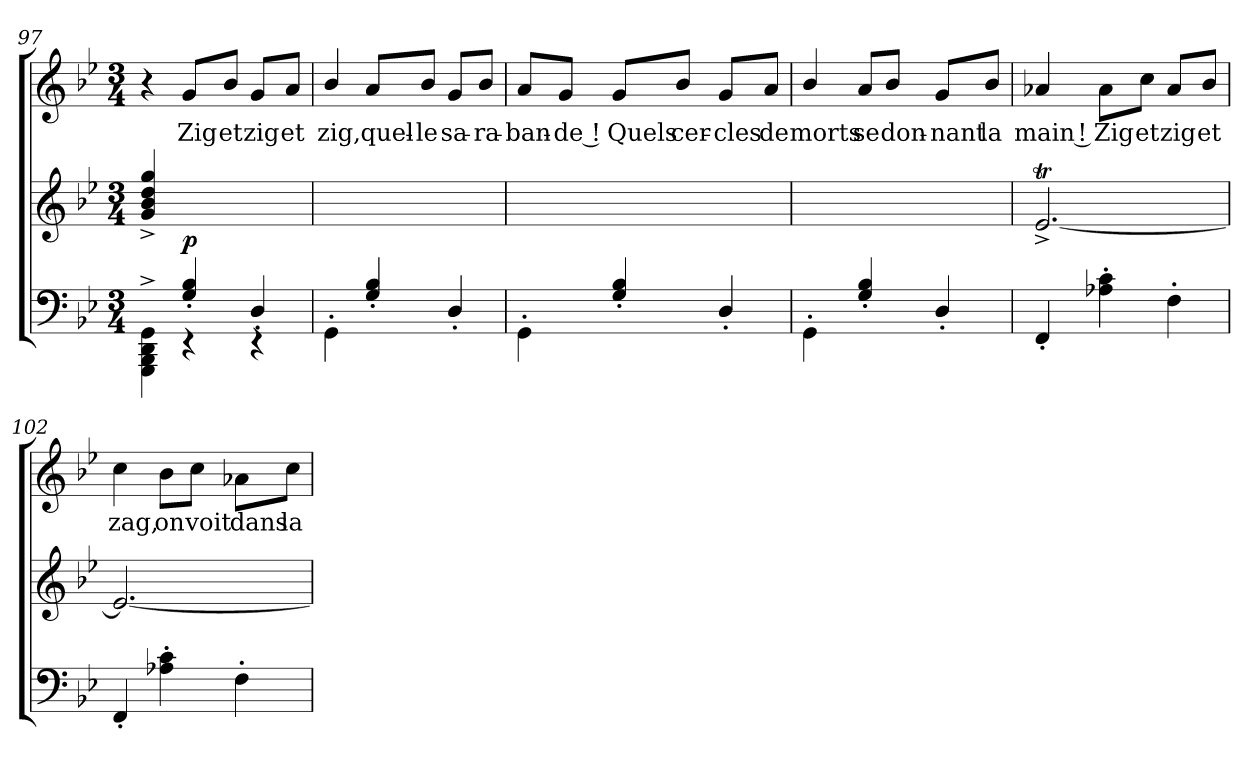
**kern	**dynam	**kern	**kern	**text
*part3	*part3	*part2	*part1	*part1
*staff3	*staff3	*staff2	*staff1	*staff1
*clefF4	*	*clefG2	*clefG2	*
*k[b-e-]	*	*k[b-e-]	*k[b-e-]	*
*B-:	*	*B-:	*B-:	*
*M3/4	*	*M3/4	*M3/4	*
=97	=97	=97	=97	=97
*^	*	*	*	*
4GGG\^> 4BBB-\^> 4DD\^> 4GG\^>	4ryy	.	4g/^> 4b-/^> 4dd/^> 4gg/^>	4r	.
!	!	!LO:DY:a	!	!	!LO:LY:b
4rEE	4G/'> 4B-/'>	p	4ryy	8g/L	Zig
!	!	!	!	!	!LO:LY:b
.	.	.	.	8b-/J	et
!	!	!	!	!	!LO:LY:b
4rEE	4D'>/	.	4ryy	8g/L	zig
!	!	!	!	!	!LO:LY:b
.	.	.	.	8a/J	et
*v	*v	*	*	*	*
=98	=98	=98	=98	=98
!	!	!	!	!LO:LY:b
4GG'>\	.	2.ryy	4b-/	zig,
!	!	!	!	!LO:LY:b
4G/'> 4B-/'>	.	.	8a/L	quel-
!	!	!	!	!LO:LY:b
.	.	.	8b-/J	-le
!	!	!	!	!LO:LY:b
4D'>/	.	.	8g/L	sa-
!	!	!	!	!LO:LY:b
.	.	.	8b-/J	-ra-
!!LO:LB:g=z
=99	=99	=99	=99	=99
!	!	!	!	!LO:LY:b
4GG'>\	.	2.ryy	8a/L	-ban-
!	!	!	!	!LO:LY:b
.	.	.	8g/J	-de !
!	!	!	!	!LO:LY:b
4G/'> 4B-/'>	.	.	8g/L	Quels
!	!	!	!	!LO:LY:b
.	.	.	8b-/J	cer-
!	!	!	!	!LO:LY:b
4D'>/	.	.	8g/L	-cles
!	!	!	!	!LO:LY:b
.	.	.	8a/J	de
=100	=100	=100	=100	=100
!	!	!	!	!LO:LY:b
4GG'>\	.	2.ryy	4b-/	morts
!	!	!	!	!LO:LY:b
4G/'> 4B-/'>	.	.	8a/L	se
!	!	!	!	!LO:LY:b
.	.	.	8b-/J	don-
!	!	!	!	!LO:LY:b
4D'>/	.	.	8g/L	-nant
!	!	!	!	!LO:LY:b
.	.	.	8b-/J	la
=101	=101	=101	=101	=101
!	!	!	!	!LO:LY:b
4FF'>/	.	[2.e-T^</	4a-X/	main !
!	!	!	!	!LO:LY:b
4A-X\'> 4c\'>	.	.	8a-\L	Zig
!	!	!	!	!LO:LY:b
.	.	.	8cc\J	et
!	!	!	!	!LO:LY:b
4F'>\	.	.	8a-/L	zig
!	!	!	!	!LO:LY:b
.	.	.	8b-/J	et
=102	=102	=102	=102	=102
!	!	!	!	!LO:LY:b
4FF'>/	.	2.e-/_	4cc\	zag,
!	!	!	!	!LO:LY:b
4A-X\'> 4c\'>	.	.	8b-\L	on
!	!	!	!	!LO:LY:b
.	.	.	8cc\J	voit
!	!	!	!	!LO:LY:b
4F'>\	.	.	8a-X\L	dans
!	!	!	!	!LO:LY:b
.	.	.	8cc\J	la
=	=	=	=	=
*-	*-	*-	*-	*-
